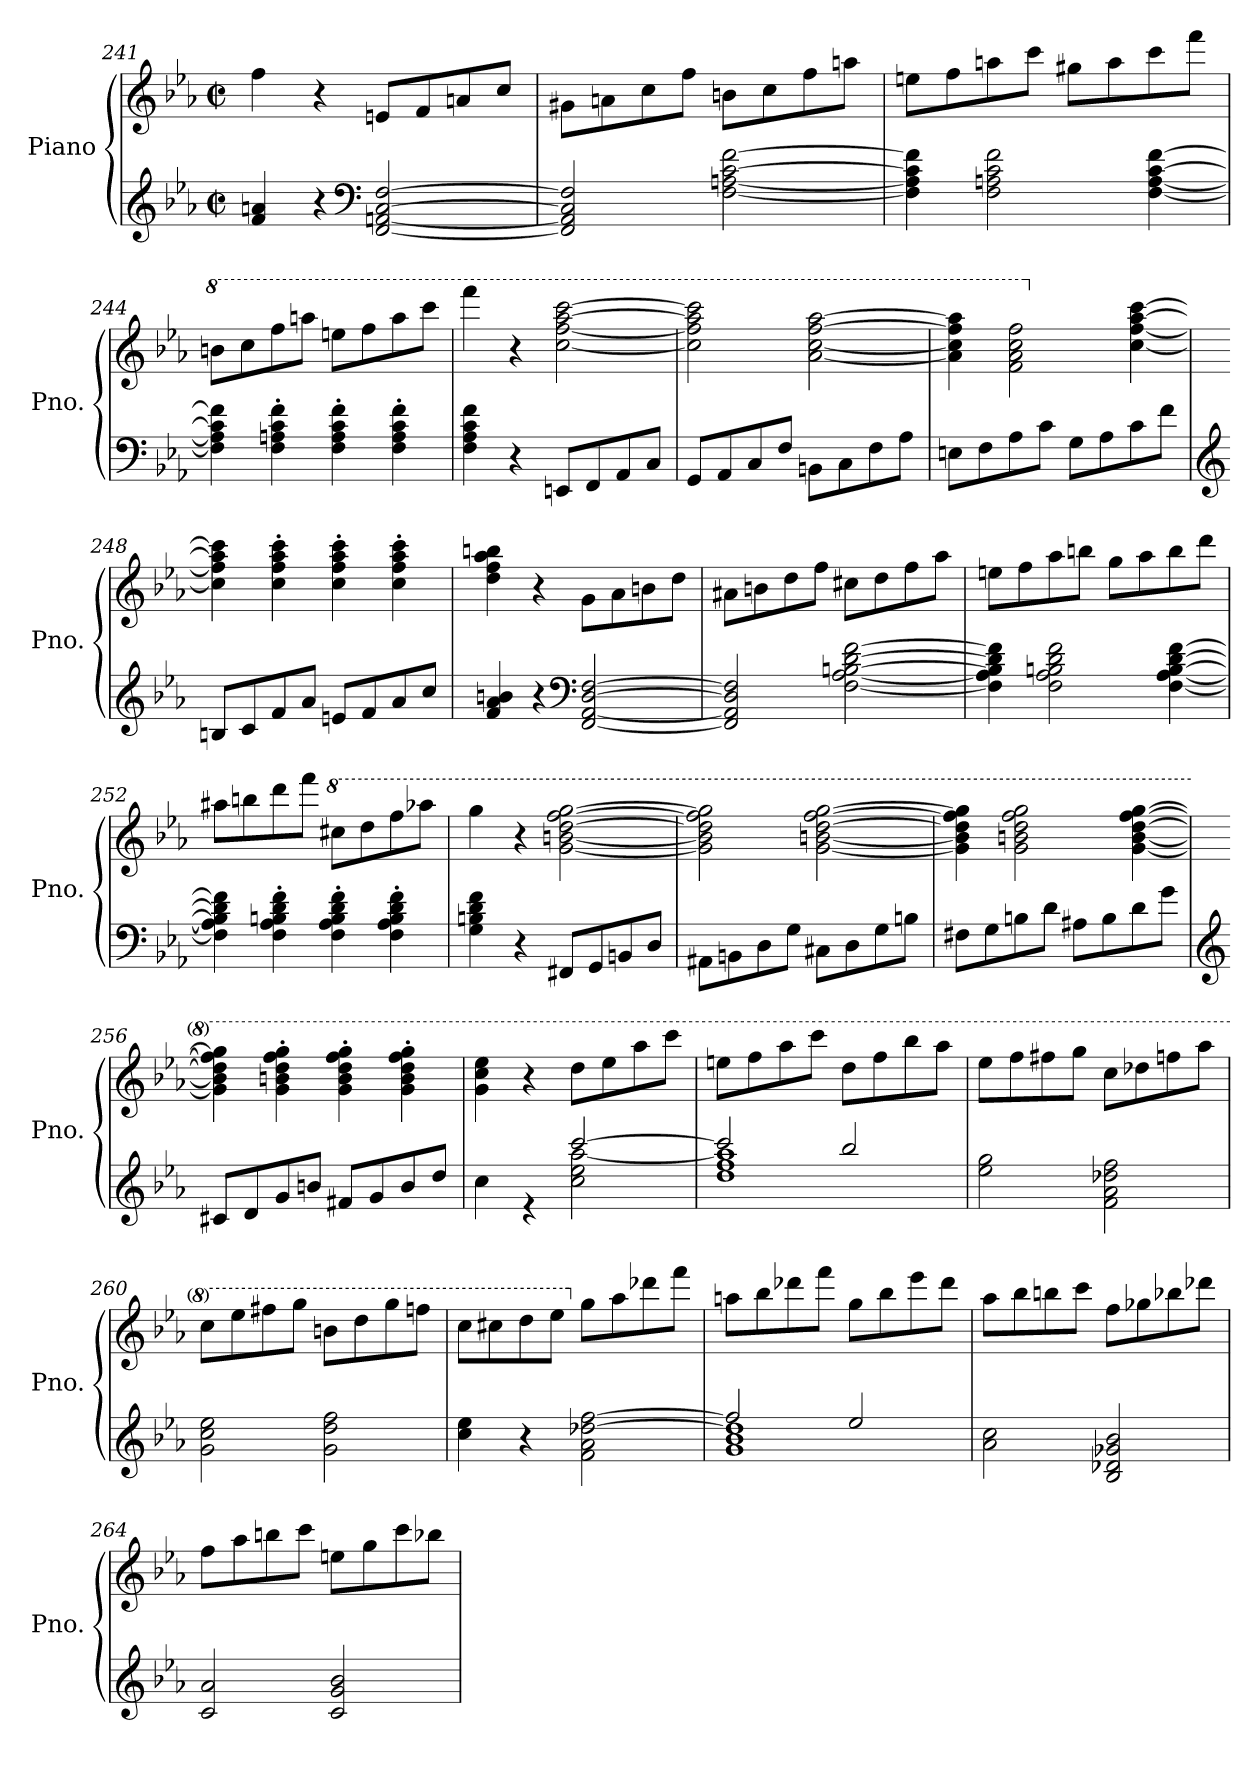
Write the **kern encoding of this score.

**kern	**kern
*part1	*part1
*staff2	*staff1
*I"Piano	*
*I'Pno.	*
*clefG2	*clefG2
*k[b-e-a-]	*k[b-e-a-]
*M2/2	*M2/2
*met(c|)	*met(c|)
=241	=241
4f/ 4an/	4ff\
4r	4r
*clefF4	*
[2FF/ [2AAn/ [2C/ [2F/	8en/L
.	8f/
.	8an/
.	8cc/J
=242	=242
2FF/] 2AA/] 2C/] 2F/]	8g#X\L
.	8an\
.	8cc\
.	8ff\J
[2F\ [2An\ [2c\ [2f\	8bn\L
.	8cc\
.	8ff\
.	8aan\J
=243	=243
4F\] 4A\] 4c\] 4f\]	8een\L
.	8ff\
2F\ 2An\ 2c\ 2f\	8aan\
.	8ccc\J
.	8gg#X\L
.	8aa\
[4F\ [4A\ [4c\ [4f\	8ccc\
.	8fff\J
=244	=244
*	*8va
4F\] 4A\] 4c\] 4f\]	8bbn\L
.	8ccc\
4F\' 4An\' 4c\' 4f\'	8fff\
.	8aaan\J
4F\' 4A\' 4c\' 4f\'	8eeen\L
.	8fff\
4F\' 4A\' 4c\' 4f\'	8aaa\
.	8cccc\J
!!LO:LB:g=z
=245	=245
4F\ 4A-\ 4c\ 4f\	4ffff\
4r	4r
8EEn/L	[2ccc\ [2fff\ [2aaa-\ [2cccc\
8FF/	.
8AA-/	.
8C/J	.
=246	=246
8GG/L	2ccc\] 2fff\] 2aaa-\] 2cccc\]
8AA-/	.
8C/	.
8F/J	.
8BBn\L	[2aa-\ [2ccc\ [2fff\ [2aaa-\
8C\	.
8F\	.
8A-\J	.
=247	=247
8En\L	4aa-\] 4ccc\] 4fff\] 4aaa-\]
8F\	.
8A-\	2ff\ 2aa-\ 2ccc\ 2fff\
8c\J	.
8G\L	.
8A-\	.
*	*X8va
8c\	[4cc\ [4ff\ [4aa-\ [4ccc\
8f\J	.
=248	=248
*clefG2	*
8Bn/L	4cc\] 4ff\] 4aa-\] 4ccc\]
8c/	.
8f/	4cc\' 4ff\' 4aa-\' 4ccc\'
8a-/J	.
8en/L	4cc\' 4ff\' 4aa-\' 4ccc\'
8f/	.
8a-/	4cc\' 4ff\' 4aa-\' 4ccc\'
8cc/J	.
=249	=249
4f/ 4a-/ 4bn/	4dd\ 4ff\ 4aa-\ 4bbn\
4r	4r
*clefF4	*
[2FF/ [2AA-/ [2D/ [2F/	8g\L
.	8a-\
.	8bn\
.	8dd\J
=250	=250
2FF/] 2AA-/] 2D/] 2F/]	8a#X\L
.	8bn\
.	8dd\
.	8ff\J
[2F\ [2A-\ [2Bn\ [2d\ [2f\	8cc#X\L
.	8dd\
.	8ff\
.	8aa-\J
!!LO:PB:g=z
=251	=251
4F\] 4A-\] 4B\] 4d\] 4f\]	8een\L
.	8ff\
2F\ 2A-\ 2Bn\ 2d\ 2f\	8aa-\
.	8bbn\J
.	8gg\L
.	8aa-\
[4F\ [4A-\ [4B\ [4d\ [4f\	8bb\
.	8ddd\J
=252	=252
4F\] 4A-\] 4B\] 4d\] 4f\]	8aa#X\L
.	8bbn\
4F\' 4A-\' 4Bn\' 4d\' 4f\'	8ddd\
.	8fff\J
*	*8va
4F\' 4A-\' 4B\' 4d\' 4f\'	8ccc#X\L
.	8ddd\
4F\' 4A-\' 4B\' 4d\' 4f\'	8fff\
.	8aaa-X\J
=253	=253
4G\ 4Bn\ 4d\ 4f\	4ggg\
4r	4r
8FF#X/L	[2gg\ [2bbn\ [2ddd\ [2fff\ [2ggg\
8GG/	.
8BBn/	.
8D/J	.
=254	=254
8AA#X\L	2gg\] 2bb\] 2ddd\] 2fff\] 2ggg\]
8BBn\	.
8D\	.
8G\J	.
8C#X\L	[2gg\ [2bbn\ [2ddd\ [2fff\ [2ggg\
8D\	.
8G\	.
8Bn\J	.
=255	=255
8F#X\L	4gg\] 4bb\] 4ddd\] 4fff\] 4ggg\]
8G\	.
8Bn\	2gg\ 2bbn\ 2ddd\ 2fff\ 2ggg\
8d\J	.
8A#X\L	.
8B\	.
8d\	[4gg\ [4bb\ [4ddd\ [4fff\ [4ggg\
8g\J	.
!!LO:LB:g=z
=256	=256
*clefG2	*
8c#X/L	4gg\] 4bb\] 4ddd\] 4fff\] 4ggg\]
8d/	.
8g/	4gg\' 4bbn\' 4ddd\' 4fff\' 4ggg\'
8bn/J	.
8f#X/L	4gg\' 4bb\' 4ddd\' 4fff\' 4ggg\'
8g/	.
8b/	4gg\' 4bb\' 4ddd\' 4fff\' 4ggg\'
8dd/J	.
=257	=257
*^	*
4cc\	2ryy	4gg\ 4ccc\ 4eee-\
4re	.	4r
[2ccc/	2cc\ 2ee-\ [2aa-\	8ddd\L
.	.	8eee-\
.	.	8aaa-\
.	.	8cccc\J
=258	=258	=258
2ccc/]	1dd 1ff 1aa-]	8eeen\L
.	.	8fff\
.	.	8aaa-\
.	.	8cccc\J
2bb-/	.	8ddd\L
.	.	8fff\
.	.	8bbb-\
.	.	8aaa-\J
*v	*v	*
=259	=259
2ee-\ 2gg\	8eee-\L
.	8fff\
.	8fff#X\
.	8ggg\J
2f\ 2a-\ 2dd-X\ 2ff\	8ccc\L
.	8ddd-X\
.	8fffn\
.	8aaa-\J
=260	=260
2g\ 2cc\ 2ee-\	8ccc\L
.	8eee-\
.	8fff#X\
.	8ggg\J
2g\ 2dd\ 2ff\	8bbn\L
.	8ddd\
.	8ggg\
.	8fffn\J
=261	=261
4cc\ 4ee-\	8ccc\L
.	8ccc#X\
4r	8ddd\
.	8eee-\J
*	*X8va
2f\ 2a-\ [2dd-X\ [2ff\	8gg\L
.	8aa-\
.	8ddd-X\
.	8fff\J
!!LO:LB:g=z
=262	=262
*^	*
2ff/]	1g 1b- 1dd-]	8aan\L
.	.	8bb-\
.	.	8ddd-X\
.	.	8fff\J
2ee-/	.	8gg\L
.	.	8bb-\
.	.	8eee-\
.	.	8ddd-\J
*v	*v	*
=263	=263
2a-\ 2cc\	8aa-\L
.	8bb-\
.	8bbn\
.	8ccc\J
2B-/ 2d-X/ 2g-X/ 2b-/	8ff\L
.	8gg-X\
.	8bb-X\
.	8ddd-X\J
=264	=264
2c/ 2a-/	8ff\L
.	8aa-\
.	8bbn\
.	8ccc\J
2c/ 2g/ 2b-/	8een\L
.	8gg\
.	8ccc\
.	8bb-X\J
=	=
*-	*-
